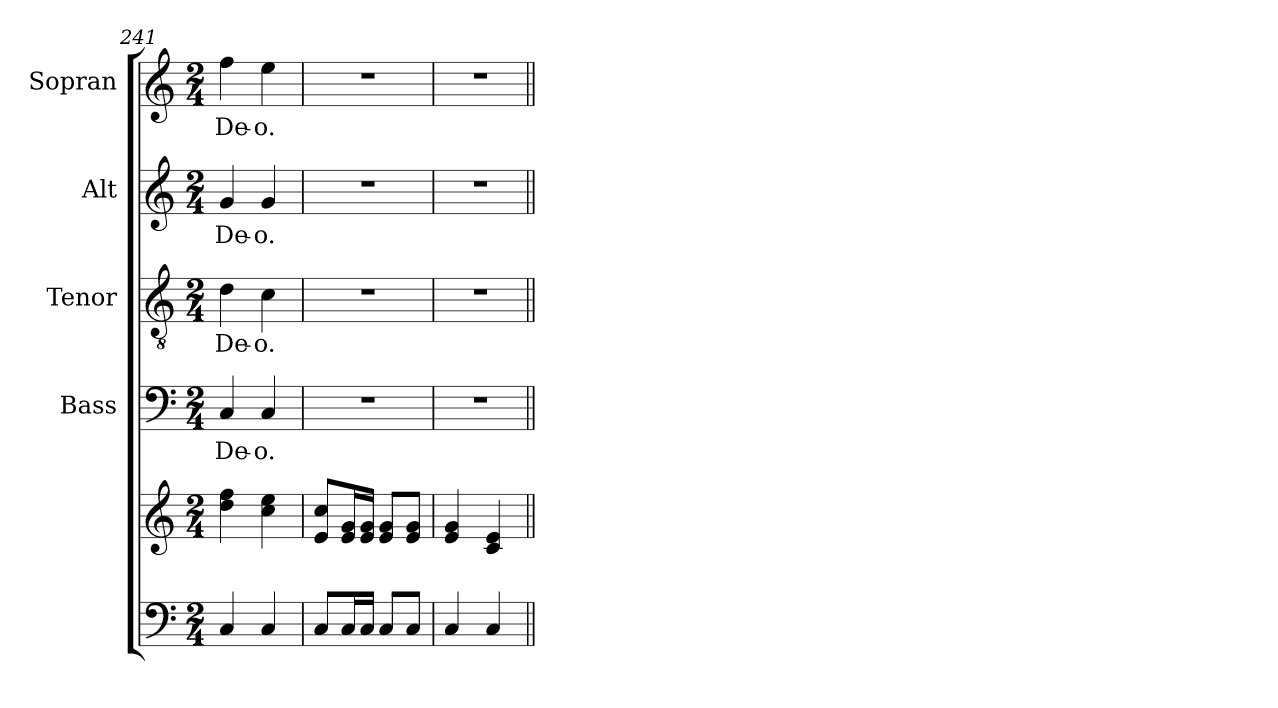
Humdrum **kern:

**kern	**kern	**kern	**text	**kern	**text	**kern	**text	**kern	**text
*part5	*part5	*part4	*part4	*part3	*part3	*part2	*part2	*part1	*part1
*staff6	*staff5	*staff4	*staff4	*staff3	*staff3	*staff2	*staff2	*staff1	*staff1
*	*	*I"Bass	*	*I"Tenor	*	*I"Alt	*	*I"Sopran	*
*	*	*I'B.	*	*I'T.	*	*I'A.	*	*I'S.	*
*clefF4	*clefG2	*clefF4	*	*clefGv2	*	*clefG2	*	*clefG2	*
*k[]	*k[]	*k[]	*	*k[]	*	*k[]	*	*k[]	*
*C:	*C:	*C:	*	*C:	*	*C:	*	*C:	*
*M2/4	*M2/4	*M2/4	*	*M2/4	*	*M2/4	*	*M2/4	*
=241	=241	=241	=241	=241	=241	=241	=241	=241	=241
!	!	!	!LO:LY:b	!	!LO:LY:b	!	!LO:LY:b	!	!LO:LY:b
4C/	4dd\ 4ff\	4C/	De-	4d\	De-	4g/	De-	4ff\	De-
!	!	!	!LO:LY:b	!	!LO:LY:b	!	!LO:LY:b	!	!LO:LY:b
4C/	4cc\ 4ee\	4C/	-o.	4c\	-o.	4g/	-o.	4ee\	-o.
=242	=242	=242	=242	=242	=242	=242	=242	=242	=242
8C/L	8e/ 8cc/L	2r	.	2r	.	2r	.	2r	.
16C/L	16e/ 16g/L	.	.	.	.	.	.	.	.
16C/JJ	16e/ 16g/JJ	.	.	.	.	.	.	.	.
8C/L	8e/ 8g/L	.	.	.	.	.	.	.	.
8C/J	8e/ 8g/J	.	.	.	.	.	.	.	.
=243	=243	=243	=243	=243	=243	=243	=243	=243	=243
4C/	4e/ 4g/	2r	.	2r	.	2r	.	2r	.
4C/	4c/ 4e/	.	.	.	.	.	.	.	.
=||	=||	=||	=||	=||	=||	=||	=||	=||	=||
*-	*-	*-	*-	*-	*-	*-	*-	*-	*-
